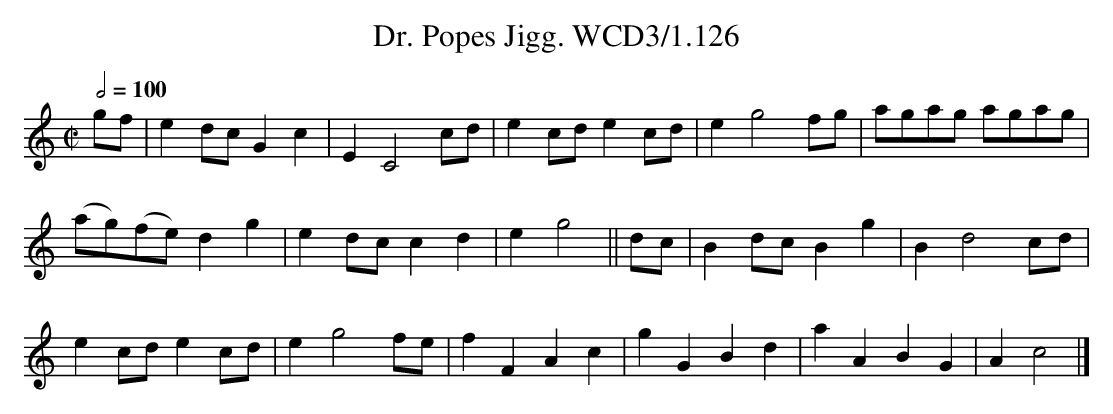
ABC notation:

X:1
T:Dr. Popes Jigg. WCD3/1.126
M:C|
L:1/8
Q:1/2=100
K:C
gf|e2dc G2c2|E2C4 cd|\
e2cd e2cd|e2g4 fg|agag agag|
(ag)(fe) d2g2|e2dc c2d2|e2 g4||\
dc|B2 dc B2g2|B2d4 cd|
e2cd e2cd|e2g4 fe|f2F2 A2c2|\
g2G2 B2d2|a2A2 B2G2|A2c4|]
